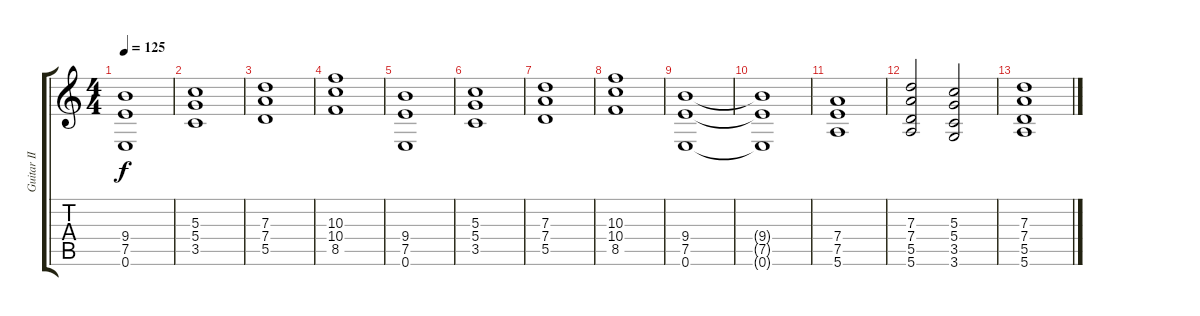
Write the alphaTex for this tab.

\track ("Guitar II" "Guitar II") {instrument distortionguitar}
\staff {score tabs}
\tuning (E4 B3 G3 D3 A2 E2) {hide}
\ts (4 4)
\tempo 125
\clef g2
\ks c
(9.4 7.5 0.6).1{dy f} |
(5.3 5.4 3.5).1 |
(7.3 7.4 5.5).1 |
(10.3 10.4 8.5).1 |
(9.4 7.5 0.6).1 |
(5.3 5.4 3.5).1 |
(7.3 7.4 5.5).1 |
(10.3 10.4 8.5).1 |
(9.4 7.5 0.6).1 |
(9.4{t} 7.5{t} 0.6{t}).1 |
(7.4 7.5 5.6).1 |
(7.3 7.4 5.5 5.6).2 (5.3 5.4 3.5 3.6).2 |
(7.3 7.4 5.5 5.6).1
